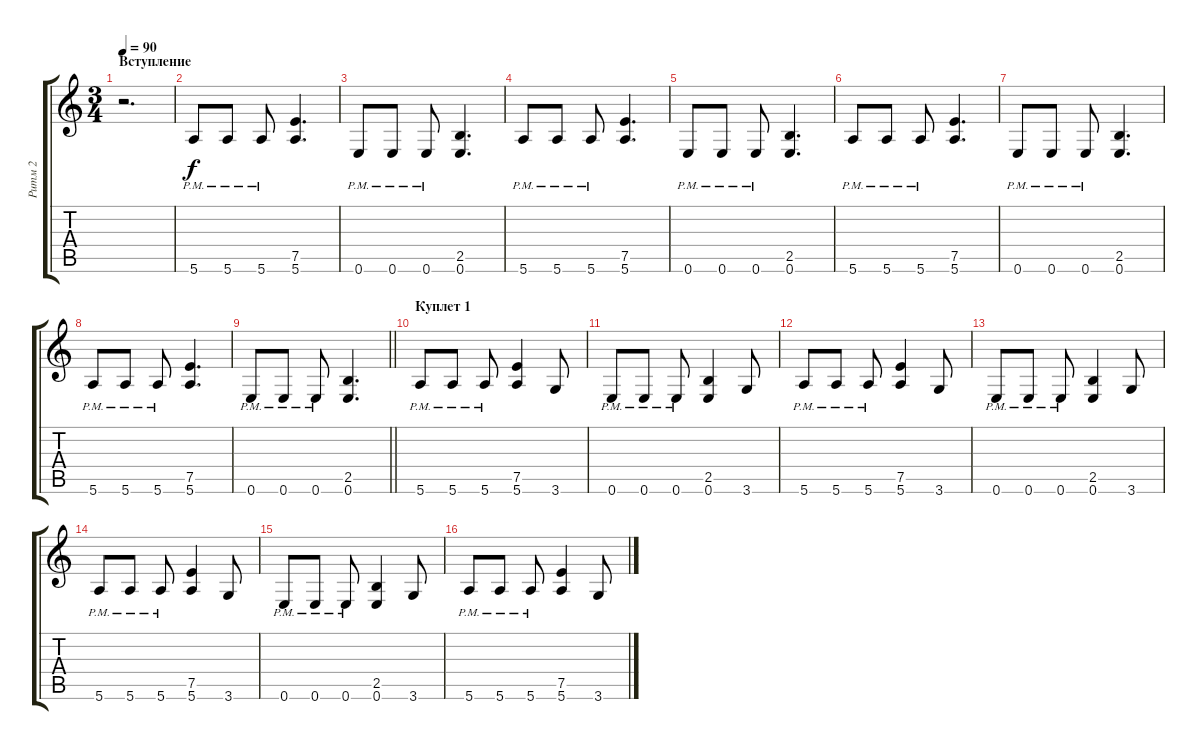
\track ("Ритм 2" "Ритм 2") {instrument distortionguitar}
\staff {score tabs}
\tuning (E4 B3 G3 D3 A2 E2) {hide}
\ts (3 4)
\section ("" "Вступление")
\tempo 90
\clef g2
\ks c
r.2{d dy f instrument distortionguitar} |
5.6{pm}.8 5.6{pm}.8 5.6{pm}.8 (7.5 5.6).4{d} |
0.6{pm}.8 0.6{pm}.8 0.6{pm}.8 (2.5 0.6).4{d} |
5.6{pm}.8 5.6{pm}.8 5.6{pm}.8 (7.5 5.6).4{d} |
0.6{pm}.8 0.6{pm}.8 0.6{pm}.8 (2.5 0.6).4{d} |
5.6{pm}.8 5.6{pm}.8 5.6{pm}.8 (7.5 5.6).4{d} |
0.6{pm}.8 0.6{pm}.8 0.6{pm}.8 (2.5 0.6).4{d} |
5.6{pm}.8 5.6{pm}.8 5.6{pm}.8 (7.5 5.6).4{d} |
\barLineRight lightlight
0.6{pm}.8 0.6{pm}.8 0.6{pm}.8 (2.5 0.6).4{d} |
\section ("" "Куплет 1")
5.6{pm}.8 5.6{pm}.8 5.6{pm}.8 (7.5 5.6).4 3.6.8 |
0.6{pm}.8 0.6{pm}.8 0.6{pm}.8 (2.5 0.6).4 3.6.8 |
5.6{pm}.8 5.6{pm}.8 5.6{pm}.8 (7.5 5.6).4 3.6.8 |
0.6{pm}.8 0.6{pm}.8 0.6{pm}.8 (2.5 0.6).4 3.6.8 |
5.6{pm}.8 5.6{pm}.8 5.6{pm}.8 (7.5 5.6).4 3.6.8 |
0.6{pm}.8 0.6{pm}.8 0.6{pm}.8 (2.5 0.6).4 3.6.8 |
5.6{pm}.8 5.6{pm}.8 5.6{pm}.8 (7.5 5.6).4 3.6.8
